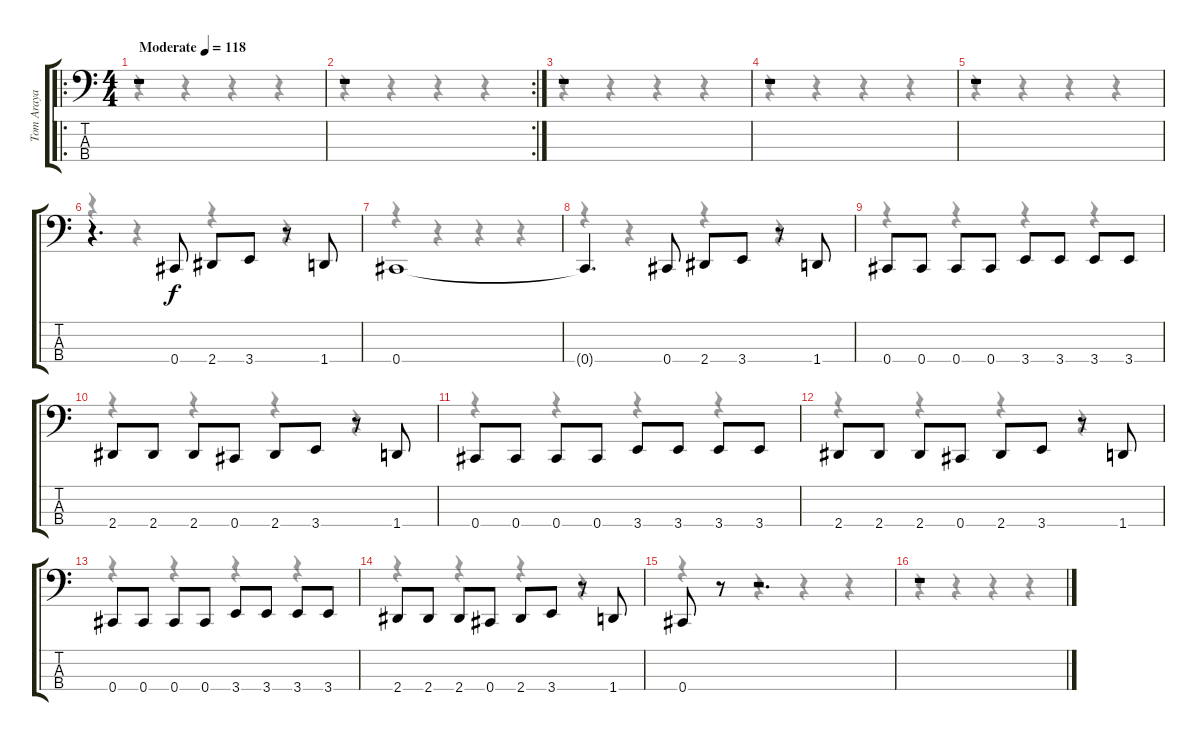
\track ("Tom Araya" "Tom Araya") {instrument electricbasspick}
\staff {score tabs}
\tuning (E2 B1 Gb1 Db1) {hide}
\voice
\ro
\ts (4 4)
\tempo (118 "Moderate")
\clef f4
\ks c
r.1{dy f instrument electricbasspick} |
\rc 2
r.1 |
r.1 |
r.1 |
r.1 |
r.4{d} 0.4.8 2.4.8 3.4.8 r.8 1.4.8 |
0.4.1 |
0.4{t}.4{d} 0.4.8 2.4.8 3.4.8 r.8 1.4.8 |
0.4.8 0.4.8 0.4.8 0.4.8 3.4.8 3.4.8 3.4.8 3.4.8 |
2.4.8 2.4.8 2.4.8 0.4.8 2.4.8 3.4.8 r.8 1.4.8 |
0.4.8 0.4.8 0.4.8 0.4.8 3.4.8 3.4.8 3.4.8 3.4.8 |
2.4.8 2.4.8 2.4.8 0.4.8 2.4.8 3.4.8 r.8 1.4.8 |
0.4.8 0.4.8 0.4.8 0.4.8 3.4.8 3.4.8 3.4.8 3.4.8 |
2.4.8 2.4.8 2.4.8 0.4.8 2.4.8 3.4.8 r.8 1.4.8 |
0.4.8 r.8 r.2{d} |
r.1
\voice
\clef f4
\ottava regular
\simile none
\ks c
r.4{dy f} r.4 r.4 r.4 |
r.4 r.4 r.4 r.4 |
r.4 r.4 r.4 r.4 |
r.4 r.4 r.4 r.4 |
r.4 r.4 r.4 r.4 |
r.4 r.4 r.4 r.4 |
r.4 r.4 r.4 r.4 |
r.4 r.4 r.4 r.4 |
r.4 r.4 r.4 r.4 |
r.4 r.4 r.4 r.4 |
r.4 r.4 r.4 r.4 |
r.4 r.4 r.4 r.4 |
r.4 r.4 r.4 r.4 |
r.4 r.4 r.4 r.4 |
r.4 r.4 r.4 r.4 |
r.4 r.4 r.4 r.4
